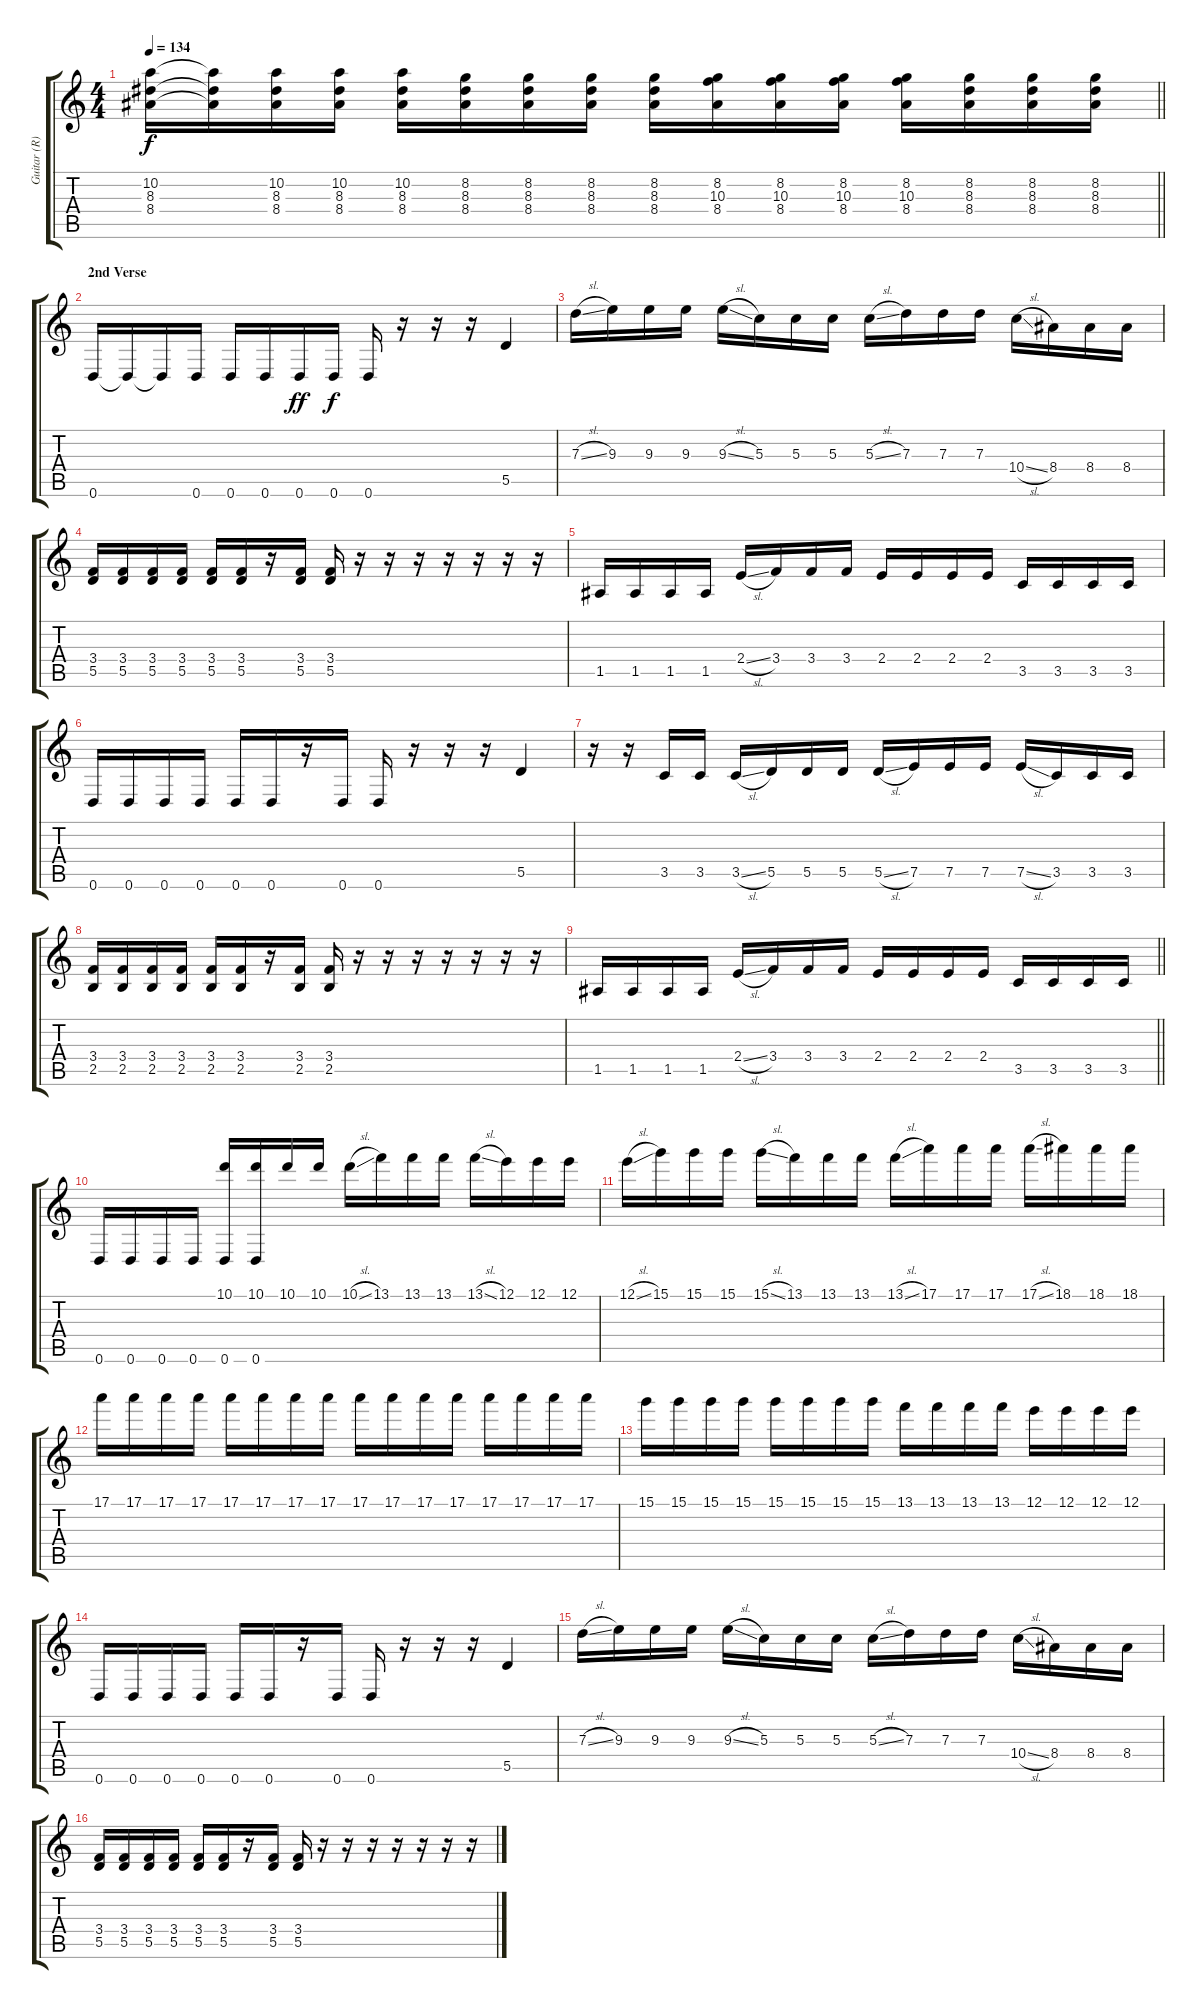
\track ("Guitar (R)" "Guitar (R)") {instrument overdrivenguitar}
\staff {score tabs}
\tuning (E4 B3 G3 D3 A2 D2) {hide}
\ts (4 4)
\tempo 134
\clef g2
\barLineRight lightlight
\ks c
(10.2 8.3 8.4).16{dy f} (10.2{t} 8.3{t} 8.4{t}).16 (10.2 8.3 8.4).16 (10.2 8.3 8.4).16 (10.2 8.3 8.4).16 (8.2 8.3 8.4).16 (8.2 8.3 8.4).16 (8.2 8.3 8.4).16 (8.2 8.3 8.4).16 (8.2 10.3 8.4).16 (8.2 10.3 8.4).16 (8.2 10.3 8.4).16 (8.2 10.3 8.4).16 (8.2 8.3 8.4).16 (8.2 8.3 8.4).16 (8.2 8.3 8.4).16 |
\section ("" "2nd Verse")
0.6.16 0.6{t}.16 0.6{t}.16 0.6.16 0.6.16 0.6.16 0.6.16{dy ff} 0.6.16{dy f} 0.6.16 r.16 r.16 r.16 5.5.4 |
7.3{sl}.16 9.3.16 9.3.16 9.3.16 9.3{sl}.16 5.3.16 5.3.16 5.3.16 5.3{sl}.16 7.3.16 7.3.16 7.3.16 10.4{sl}.16 8.4.16 8.4.16 8.4.16 |
(3.4 5.5).16 (3.4 5.5).16 (3.4 5.5).16 (3.4 5.5).16 (3.4 5.5).16 (3.4 5.5).16 r.16 (3.4 5.5).16 (3.4 5.5).16 r.16 r.16 r.16 r.16 r.16 r.16 r.16 |
1.5.16 1.5.16 1.5.16 1.5.16 2.4{sl}.16 3.4.16 3.4.16 3.4.16 2.4.16 2.4.16 2.4.16 2.4.16 3.5.16 3.5.16 3.5.16 3.5.16 |
0.6.16 0.6.16 0.6.16 0.6.16 0.6.16 0.6.16 r.16 0.6.16 0.6.16 r.16 r.16 r.16 5.5.4 |
r.16 r.16 3.5.16 3.5.16 3.5{sl}.16 5.5.16 5.5.16 5.5.16 5.5{sl}.16 7.5.16 7.5.16 7.5.16 7.5{sl}.16 3.5.16 3.5.16 3.5.16 |
(3.4 2.5).16 (3.4 2.5).16 (3.4 2.5).16 (3.4 2.5).16 (3.4 2.5).16 (3.4 2.5).16 r.16 (3.4 2.5).16 (3.4 2.5).16 r.16 r.16 r.16 r.16 r.16 r.16 r.16 |
\barLineRight lightlight
1.5.16 1.5.16 1.5.16 1.5.16 2.4{sl}.16 3.4.16 3.4.16 3.4.16 2.4.16 2.4.16 2.4.16 2.4.16 3.5.16 3.5.16 3.5.16 3.5.16 |
\section ("" "")
0.6.16 0.6.16 0.6.16 0.6.16 (10.1 0.6).16 (10.1 0.6).16 10.1.16 10.1.16 10.1{sl}.16 13.1.16 13.1.16 13.1.16 13.1{sl}.16 12.1.16 12.1.16 12.1.16 |
12.1{sl}.16 15.1.16 15.1.16 15.1.16 15.1{sl}.16 13.1.16 13.1.16 13.1.16 13.1{sl}.16 17.1.16 17.1.16 17.1.16 17.1{sl}.16 18.1.16 18.1.16 18.1.16 |
17.1.16 17.1.16 17.1.16 17.1.16 17.1.16 17.1.16 17.1.16 17.1.16 17.1.16 17.1.16 17.1.16 17.1.16 17.1.16 17.1.16 17.1.16 17.1.16 |
15.1.16 15.1.16 15.1.16 15.1.16 15.1.16 15.1.16 15.1.16 15.1.16 13.1.16 13.1.16 13.1.16 13.1.16 12.1.16 12.1.16 12.1.16 12.1.16 |
0.6.16 0.6.16 0.6.16 0.6.16 0.6.16 0.6.16 r.16 0.6.16 0.6.16 r.16 r.16 r.16 5.5.4 |
7.3{sl}.16 9.3.16 9.3.16 9.3.16 9.3{sl}.16 5.3.16 5.3.16 5.3.16 5.3{sl}.16 7.3.16 7.3.16 7.3.16 10.4{sl}.16 8.4.16 8.4.16 8.4.16 |
(3.4 5.5).16 (3.4 5.5).16 (3.4 5.5).16 (3.4 5.5).16 (3.4 5.5).16 (3.4 5.5).16 r.16 (3.4 5.5).16 (3.4 5.5).16 r.16 r.16 r.16 r.16 r.16 r.16 r.16
